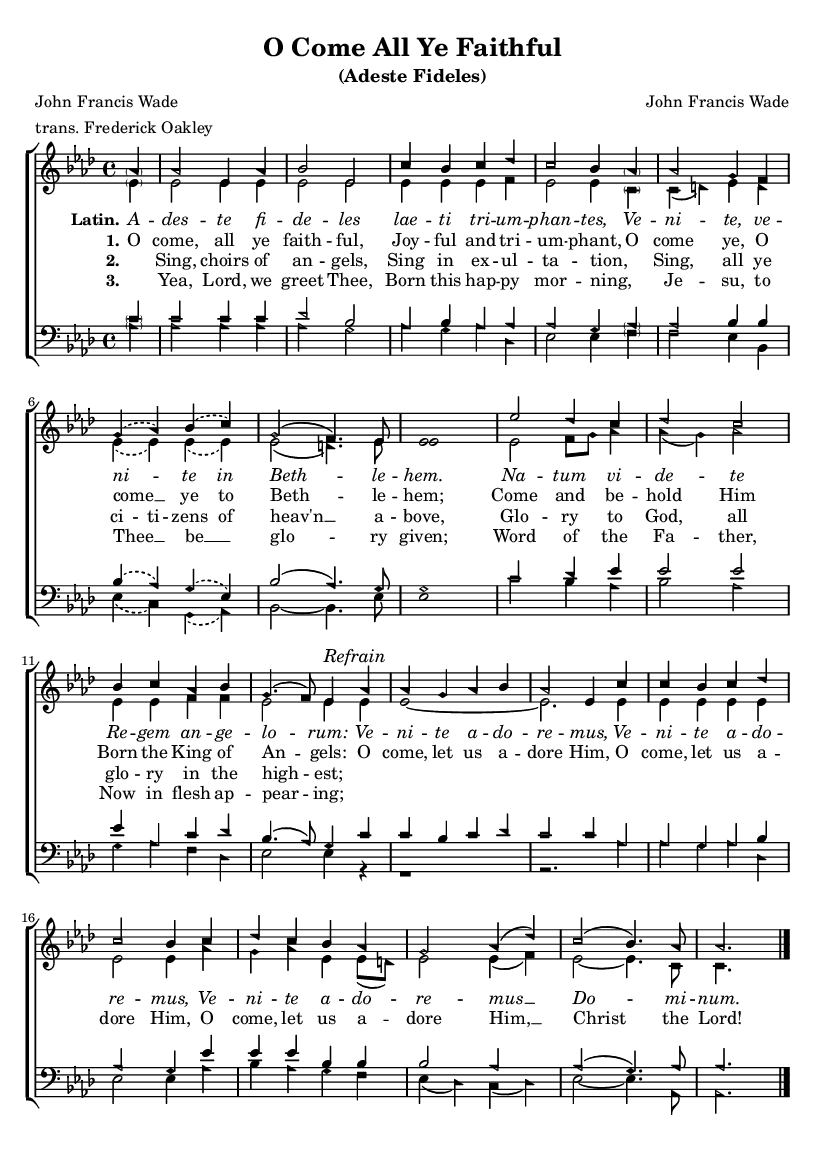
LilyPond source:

\header {
  filename = "o_come_all.ly"
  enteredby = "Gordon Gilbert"
  composer = "John Francis Wade"
  poet = "John Francis Wade"
  date="1751"
  title = "O Come All Ye Faithful"
  subtitle = "(Adeste Fideles)"
  index_as = "Adeste Fideles"
  metre = "trans. Frederick Oakley"
  meter = \metre
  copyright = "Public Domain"
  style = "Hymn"
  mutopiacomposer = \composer
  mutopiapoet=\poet
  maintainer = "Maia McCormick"
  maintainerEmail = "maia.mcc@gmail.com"
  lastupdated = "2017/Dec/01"
}

\version "2.14.2"

\include "header.ly"

global= {
  \preamble
  \time 4/4
  \key aes \major
  \partial 4
}

sop = \context Voice = "sop"    {
  \voiceOne
  \global
  \parenthesize aes'4 |
  \normalsize
  aes'2 ees'4 aes' bes'2 ees'
  c''4 bes' c'' des'' c''2 bes'4 \parenthesize aes'
  \normalsize
  aes'2 g'4 f' \slurDashed g'( aes') bes'( c'') \slurSolid g'2( f'4.) ees'8 ees'1
  ees''2 des''4 c'' des''2 c'' bes'4 c'' aes' bes' g'4.( f'8) ees'4
  ^ \markup{ \large \italic Refrain }
  aes'4 aes' g' aes' bes' aes'2 ees'4
  c'' c'' bes' c'' des'' c''2 bes'4
  c'' des'' c'' bes' aes' g'2 aes'4( des'')
  c''2( bes'4.) aes'8 aes'2. \bar "|."
}

alto=\context Voice = "alto"   {
  \voiceTwo
  \global
  \parenthesize ees'4 |
  \normalsize
  ees'2 ees'4 ees' ees'2 ees' ees'4 ees' ees' f' ees'2 ees'4 \parenthesize c'
  \normalsize
  c'( d') ees' d' \slurDashed ees'4( ees') ees' ( ees') \slurSolid ees'2( d'4.) ees'8 ees'1
  ees'2 f'8 g' aes'4 aes'( g') aes'2 ees'4 ees' f' f' ees'2 ees'4
  ees'4 ees'1 ~ ees'2. ees'4 ees' ees' ees' ees' ees'2 ees'4 aes' g'
  aes' ees' ees'8( d') ees'2 ees'4( f') ees'2 ~ ees'4. c'8 c'2.

}

tenor = \context Voice = "tenor"   {
  \voiceOne
  \global
  \parenthesize c'4 |
  \normalsize c'2 c'4 c' des'2 bes aes4 bes aes aes aes2 g4 \parenthesize aes
  \normalsize
  aes2 bes4 bes \slurDashed bes( aes) g( ees) \slurSolid bes2( aes4.) g8 g1
  c'2 des'4 ees' ees'2 ees' ees'4 aes c' des' bes4.( aes8) g4
  c' c' bes c' des' c'2 c'4 aes aes g aes bes aes2 g4
  ees' ees' ees' bes bes bes2 aes aes( g4.) aes8 aes2.
}

bass = \context Voice = "bass"   {
  \voiceTwo
  \global
  \parenthesize aes4 |
  \normalsize aes2 aes4 aes aes2 g aes4 g aes des ees2 ees4 \parenthesize f4
  f2 ees4 bes, \slurDashed ees( c) g,( aes,) \slurSolid bes,2 ~ bes,4. ees8 ees1
  c'2 bes4 aes bes2 aes g4 aes f des ees2 ees4 r4
  r1 r2. aes4 aes g aes des ees2 ees4 aes bes aes g f ees( des) c( des)
  ees2 ~ ees4. aes,8 aes,2.
}

accomp=\chordmode {

}


latin = \lyricmode {
  \lyricItal
  A -- des -- te fi -- de -- les
  lae -- ti tri -- um -- phan -- tes,
  Ve -- ni -- te, ve -- ni --
  \set ignoreMelismata = ##t
    te in
  \set ignoreMelismata = ##f
    Beth -- le -- hem.
  Na -- tum vi -- de -- te
  Re -- gem an -- ge -- lo -- rum:
  Ve -- ni -- te a -- do -- re -- mus,
  Ve -- ni -- te a -- do -- re -- mus,
  Ve -- ni -- te a -- do -- re -- mus __
  Do -- mi -- num.
}

stanzaa = \lyricmode {
  O come, all ye faith -- ful, Joy -- ful and tri -- um -- phant,
  O come ye, O come __
  \set ignoreMelismata = ##t
    ye to
  \set ignoreMelismata = ##f
    Beth -- le -- hem;
  Come and be -- hold Him Born the King of An -- gels:

  O come, let us a -- dore Him,
  O come, let us a -- dore Him,
  O come, let us a -- dore Him, __ Christ the Lord!
}

stanzab = \lyricmode {
  _ God of _ God, _ Light _ of _ Light, _ _
  Lo, He ab -- hors not the Vir -- gin's womb;
  Ve -- ry _  God, Be -- got -- ten, not cre -- a -- ted;
}

stanzac = \lyricmode {
  _ Sing, choirs of an -- gels, Sing in ex -- ul -- ta -- tion, _
  Sing, all ye
  \set ignoreMelismata = ##t
    ci -- ti -- zens of
  \unset ignoreMelismata
    heav'n __ a -- bove,
  Glo -- ry to God, all glo -- ry in the high -- est;
}

stanzad = \lyricmode {
  _ See how the Shep -- herds, sum -- moned to His cra -- dle,
  _ Lea -- ving their flocks-draw nigh with low -- ly fear;
  We too will thi -- ther Bend our joy -- ful foot -- steps;
}

stanzae = \lyricmode {
  _ Yea, Lord, we greet Thee, Born this hap -- py mor -- ning,
  _ Je -- su, to Thee __ be __ glo -- ry given;
  Word of the Fa -- ther, Now in flesh ap -- pear -- ing;
}

stanzaf = \lyricmode {
  _ Lo! star -- led chief -- tains, Ma -- ji, Christ a -- dor -- ing
  _ Of -- fer Him frank-in -- cense and gold and myrrh;
  We to the Christ Child Bring our hearts' o -- bla -- tions:
}


\score {
  \context ChoirStaff <<
    \context ChordNames \accomp
    \unset ChoirStaff.melismaBusyProperties
    \context Staff ="upper"  { \clef "G" <<
      \sop
      \alto
    >>}

    \lyricsto "sop" \context Lyrics = "stanza-l" {
      \set stanza = "Latin."
      \latin }
    \lyricsto "sop" \context Lyrics = "stanza-1" {
      \set stanza = "1."
      \stanzaa }
    \lyricsto "sop" \context Lyrics = "stanza-3" {
      \set stanza = "2."
      \stanzac }
    \lyricsto "sop" \context Lyrics = "stanza-5" {
      \set stanza = "3."
      \stanzae }
                                %	\lyricsto "sop" \context Lyrics = "stanza-6" {
                                %		\set stanza = "6."
                                %			\stanzaf }
    \context Staff = "lower"  { \clef "F"<<
      \tenor
      \bass
    >>}
  >>
}

